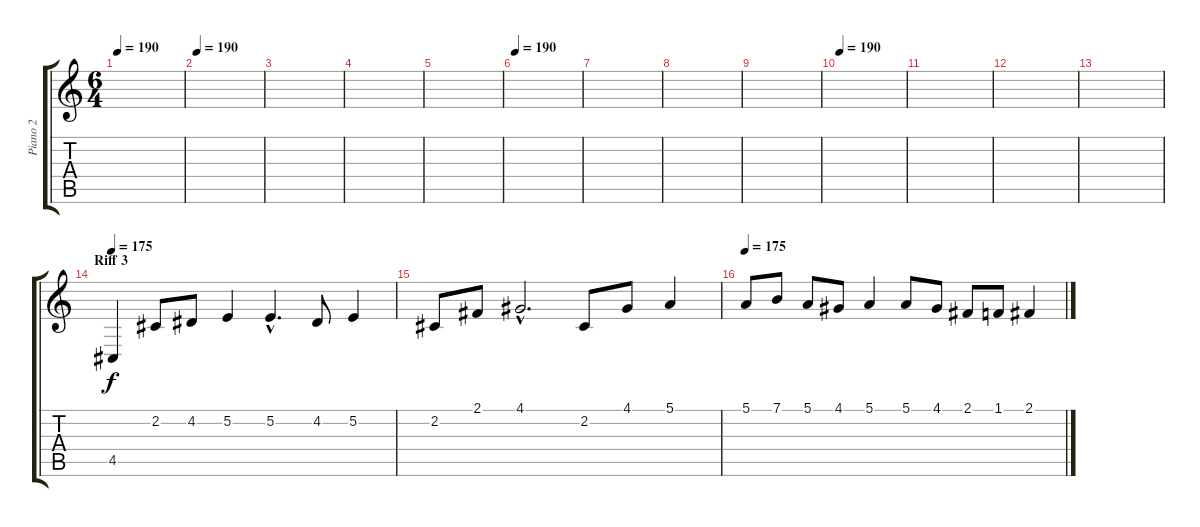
\track ("Piano 2" "Piano 2") {instrument pad1newage}
\staff {score tabs}
\tuning (E4 B3 G3 D3 A2 E2) {hide}
\ts (6 4)
\tempo 190
\clef g2
\ks c
|
\tempo 190
|
|
|
|
\tempo 190
|
|
|
|
\tempo 190
|
|
|
|
\section ("" "Riff 3")
\tempo 175
4.5.4 2.2.8 4.2.8 5.2.4 5.2{hac}.4{d} 4.2.8 5.2.4 |
2.2.8 2.1.8 4.1{hac}.2{d} 2.2.8 4.1.8 5.1.4 |
\tempo 175
5.1.8 7.1.8 5.1.8 4.1.8 5.1.4 5.1.8 4.1.8 2.1.8 1.1.8 2.1.4
